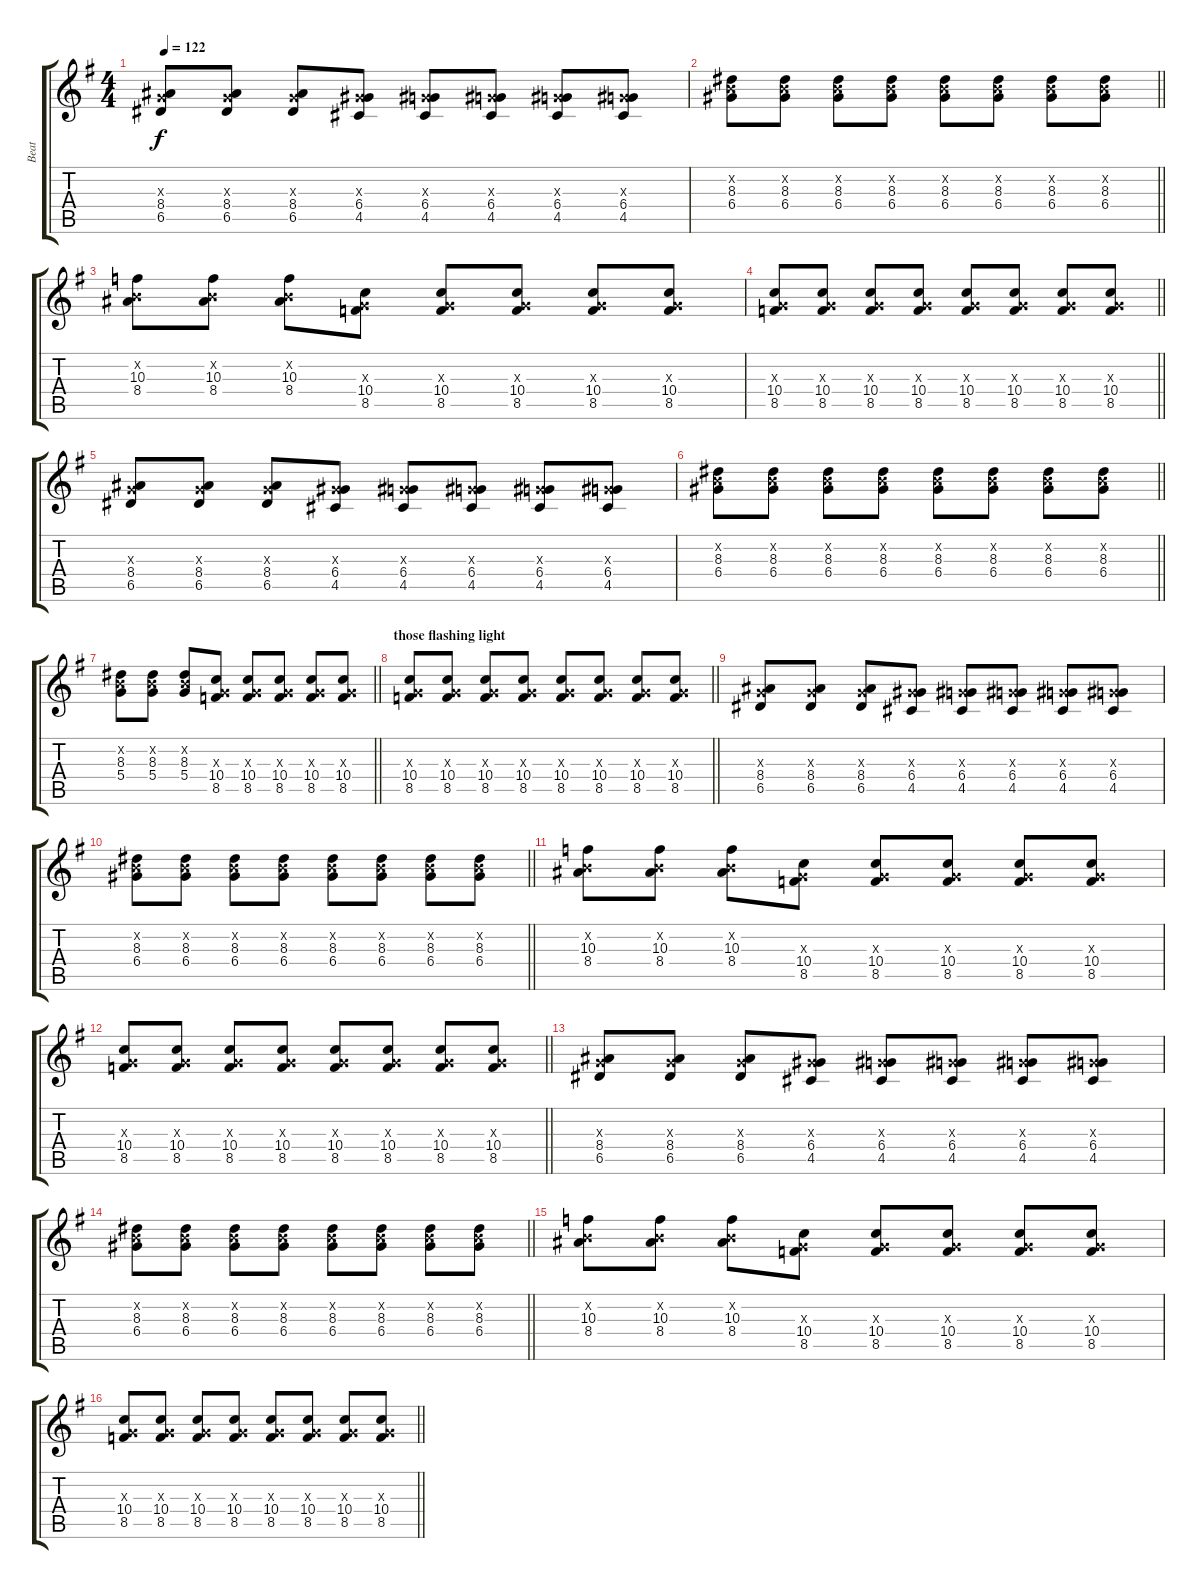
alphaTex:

\track ("Beat" "Beat") {instrument electricguitarclean}
\staff {score tabs}
\tuning (E4 B3 G3 D3 A2 E2) {hide}
\ts (4 4)
\tempo 122
\clef g2
\ks g
(0.3{x} 8.4 6.5).8{dy f} (0.3{x} 8.4 6.5).8 (0.3{x} 8.4 6.5).8 (0.3{x} 6.4 4.5).8 (0.3{x} 6.4 4.5).8 (0.3{x} 6.4 4.5).8 (0.3{x} 6.4 4.5).8 (0.3{x} 6.4 4.5).8 |
\barLineRight lightlight
(0.2{x} 8.3 6.4).8 (0.2{x} 8.3 6.4).8 (0.2{x} 8.3 6.4).8 (0.2{x} 8.3 6.4).8 (0.2{x} 8.3 6.4).8 (0.2{x} 8.3 6.4).8 (0.2{x} 8.3 6.4).8 (0.2{x} 8.3 6.4).8 |
(0.2{x} 10.3 8.4).8 (0.2{x} 10.3 8.4).8 (0.2{x} 10.3 8.4).8 (0.3{x} 10.4 8.5).8 (0.3{x} 10.4 8.5).8 (0.3{x} 10.4 8.5).8 (0.3{x} 10.4 8.5).8 (0.3{x} 10.4 8.5).8 |
\barLineRight lightlight
(0.3{x} 10.4 8.5).8 (0.3{x} 10.4 8.5).8 (0.3{x} 10.4 8.5).8 (0.3{x} 10.4 8.5).8 (0.3{x} 10.4 8.5).8 (0.3{x} 10.4 8.5).8 (0.3{x} 10.4 8.5).8 (0.3{x} 10.4 8.5).8 |
(0.3{x} 8.4 6.5).8 (0.3{x} 8.4 6.5).8 (0.3{x} 8.4 6.5).8 (0.3{x} 6.4 4.5).8 (0.3{x} 6.4 4.5).8 (0.3{x} 6.4 4.5).8 (0.3{x} 6.4 4.5).8 (0.3{x} 6.4 4.5).8 |
\barLineRight lightlight
(0.2{x} 8.3 6.4).8 (0.2{x} 8.3 6.4).8 (0.2{x} 8.3 6.4).8 (0.2{x} 8.3 6.4).8 (0.2{x} 8.3 6.4).8 (0.2{x} 8.3 6.4).8 (0.2{x} 8.3 6.4).8 (0.2{x} 8.3 6.4).8 |
\barLineRight lightlight
(0.2{x} 8.3 5.4).8 (0.2{x} 8.3 5.4).8 (0.2{x} 8.3 5.4).8 (0.3{x} 10.4 8.5).8 (0.3{x} 10.4 8.5).8 (0.3{x} 10.4 8.5).8 (0.3{x} 10.4 8.5).8 (0.3{x} 10.4 8.5).8 |
\section ("" "those flashing light")
\barLineRight lightlight
(0.3{x} 10.4 8.5).8 (0.3{x} 10.4 8.5).8 (0.3{x} 10.4 8.5).8 (0.3{x} 10.4 8.5).8 (0.3{x} 10.4 8.5).8 (0.3{x} 10.4 8.5).8 (0.3{x} 10.4 8.5).8 (0.3{x} 10.4 8.5).8 |
(0.3{x} 8.4 6.5).8 (0.3{x} 8.4 6.5).8 (0.3{x} 8.4 6.5).8 (0.3{x} 6.4 4.5).8 (0.3{x} 6.4 4.5).8 (0.3{x} 6.4 4.5).8 (0.3{x} 6.4 4.5).8 (0.3{x} 6.4 4.5).8 |
\barLineRight lightlight
(0.2{x} 8.3 6.4).8 (0.2{x} 8.3 6.4).8 (0.2{x} 8.3 6.4).8 (0.2{x} 8.3 6.4).8 (0.2{x} 8.3 6.4).8 (0.2{x} 8.3 6.4).8 (0.2{x} 8.3 6.4).8 (0.2{x} 8.3 6.4).8 |
(0.2{x} 10.3 8.4).8 (0.2{x} 10.3 8.4).8 (0.2{x} 10.3 8.4).8 (0.3{x} 10.4 8.5).8 (0.3{x} 10.4 8.5).8 (0.3{x} 10.4 8.5).8 (0.3{x} 10.4 8.5).8 (0.3{x} 10.4 8.5).8 |
\barLineRight lightlight
(0.3{x} 10.4 8.5).8 (0.3{x} 10.4 8.5).8 (0.3{x} 10.4 8.5).8 (0.3{x} 10.4 8.5).8 (0.3{x} 10.4 8.5).8 (0.3{x} 10.4 8.5).8 (0.3{x} 10.4 8.5).8 (0.3{x} 10.4 8.5).8 |
(0.3{x} 8.4 6.5).8 (0.3{x} 8.4 6.5).8 (0.3{x} 8.4 6.5).8 (0.3{x} 6.4 4.5).8 (0.3{x} 6.4 4.5).8 (0.3{x} 6.4 4.5).8 (0.3{x} 6.4 4.5).8 (0.3{x} 6.4 4.5).8 |
\barLineRight lightlight
(0.2{x} 8.3 6.4).8 (0.2{x} 8.3 6.4).8 (0.2{x} 8.3 6.4).8 (0.2{x} 8.3 6.4).8 (0.2{x} 8.3 6.4).8 (0.2{x} 8.3 6.4).8 (0.2{x} 8.3 6.4).8 (0.2{x} 8.3 6.4).8 |
(0.2{x} 10.3 8.4).8 (0.2{x} 10.3 8.4).8 (0.2{x} 10.3 8.4).8 (0.3{x} 10.4 8.5).8 (0.3{x} 10.4 8.5).8 (0.3{x} 10.4 8.5).8 (0.3{x} 10.4 8.5).8 (0.3{x} 10.4 8.5).8 |
\barLineRight lightlight
(0.3{x} 10.4 8.5).8 (0.3{x} 10.4 8.5).8 (0.3{x} 10.4 8.5).8 (0.3{x} 10.4 8.5).8 (0.3{x} 10.4 8.5).8 (0.3{x} 10.4 8.5).8 (0.3{x} 10.4 8.5).8 (0.3{x} 10.4 8.5).8
